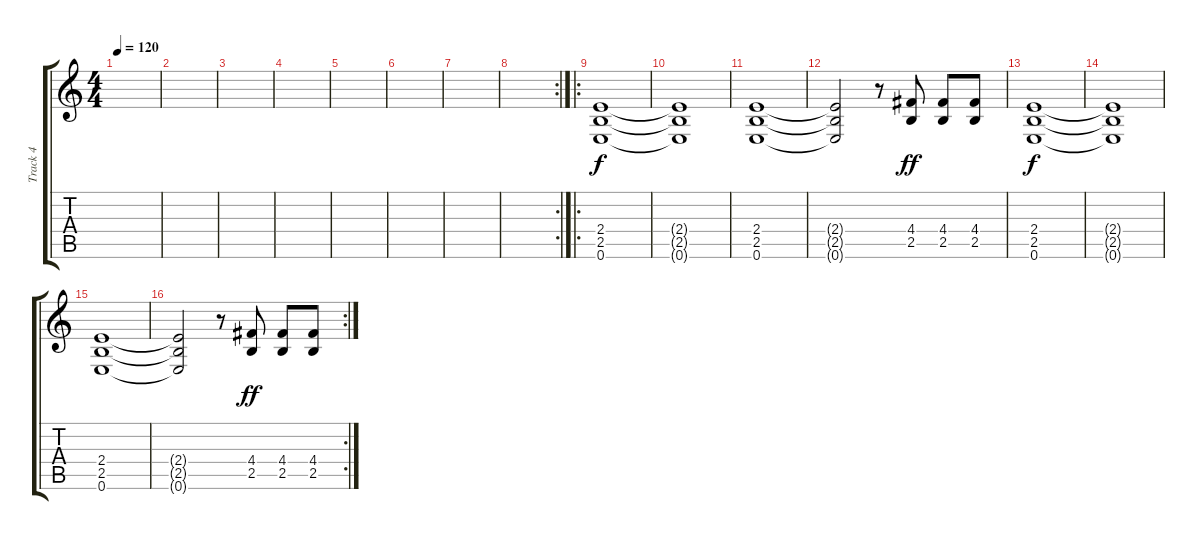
\track ("Track 4" "Track 4") {instrument distortionguitar}
\staff {score tabs}
\tuning (E4 B3 G3 D3 A2 E2) {hide}
\ts (4 4)
\tempo 120
\clef g2
\ks c
|
|
|
|
|
|
|
\rc 2
|
\ro
(2.4 2.5 0.6).1 |
(2.4{t} 2.5{t} 0.6{t}).1 |
(2.4 2.5 0.6).1 |
(2.4{t} 2.5{t} 0.6{t}).2 r.8 (4.4 2.5).8{dy ff} (4.4 2.5).8 (4.4 2.5).8 |
(2.4 2.5 0.6).1{dy f} |
(2.4{t} 2.5{t} 0.6{t}).1 |
(2.4 2.5 0.6).1 |
\rc 2
(2.4{t} 2.5{t} 0.6{t}).2 r.8 (4.4 2.5).8{dy ff} (4.4 2.5).8 (4.4 2.5).8
